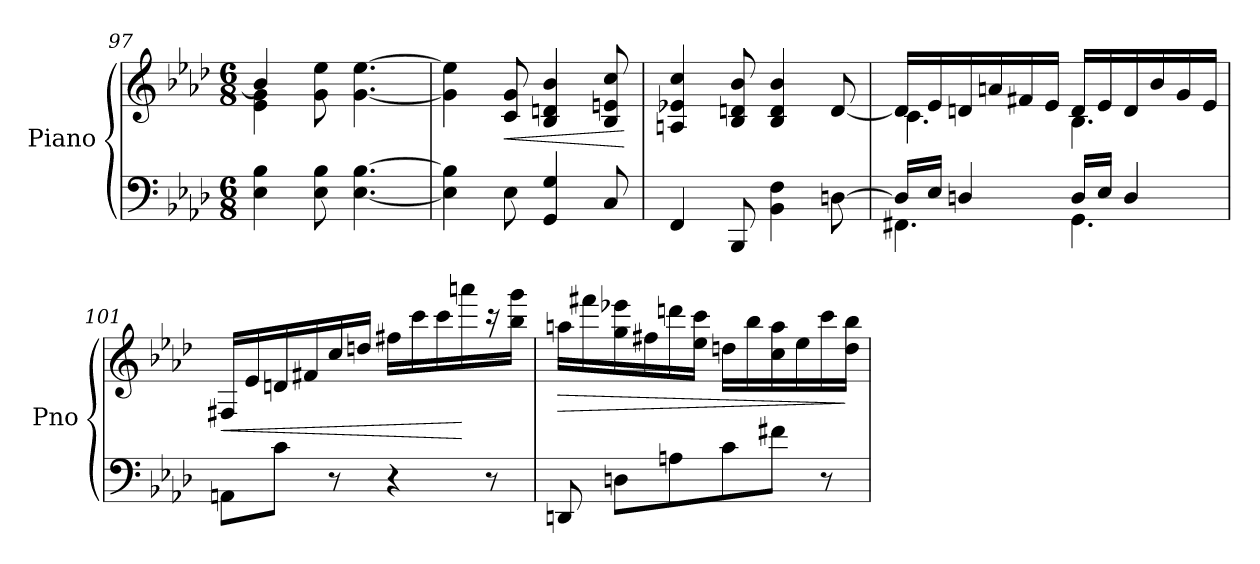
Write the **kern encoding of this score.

**kern	**kern	**dynam
*part1	*part1	*part1
*staff2	*staff1	*staff1/2
*I"Piano	*	*
*I'Pno	*	*
*clefF4	*clefG2	*
*k[b-e-a-d-]	*k[b-e-a-d-]	*
*M6/8	*M6/8	*
=97	=97	=97
*	*^	*
4E-\ 4B-\	4b-/]	4e-\ 4g\	.
8E-\ 8B-\	8g\ 8ee-\	2rcyy	.
[4.E-\ [4.B-\	[4.g\ [4.ee-\	.	.
*	*v	*v	*
=98	=98	=98
4E-\] 4B-\]	4g\] 4ee-\]	.
!	!	!LO:HP:b
8E-\	8c/ 8g/	<
4GG/ 4G/	4B-/ 4dn/ 4b-/	.
8C/	8B-/ 8en/ 8cc/	.
.	.	[
!!LO:LB:g=z
=99	=99	=99
4FF/	4An/ 4e-X/ 4cc/	.
8BBB-/	8B-/ 8dn/ 8b-/	.
4BB-\ 4F\	4B-/ 4d/ 4b-/	.
[8Dn\	[8d/	.
=100	=100	=100
*^	*^	*
16D/LL]	4.FF#X\	16d/LL]	4.c\	.
16E-/JJ	.	16e-/	.	.
4Dn/	.	16dn/	.	.
.	.	16an/	.	.
.	.	16f#X/	.	.
.	.	16e-/JJ	.	.
16D/LL	4.GG\	16d/LL	4.B-\	.
16E-/JJ	.	16e-/	.	.
4D/	.	16d/	.	.
.	.	16b-/	.	.
.	.	16g/	.	.
.	.	16e-/JJ	.	.
*v	*v	*	*	*
*	*v	*v	*
=101	=101	=101
!	!	!LO:HP:b
8AAn\L	16F#X/LL	<
.	16e-/	.
8c\J	16dn/	.
.	16f#X/	.
8r	16cc/	.
.	16ddn/JJ	.
4r	16ff#X\LL	.
.	16ccc\	.
.	16ccc\	.
.	16aaan\	[
8r	16rccc	.
.	16bb-\ 16ggg\JJ	.
=102	=102	=102
!	!	!LO:HP:b
8DDn/	16aan\LL	>
.	16fff#X\	.
8Dn\L	16gg\ 16eee-X\	.
.	16ff#X\	.
8An\	16dddn\	.
.	16ee-\ 16ccc\JJ	.
8c\	16ddn\LL	.
.	16bb-\	.
8f#X\J	16cc\ 16aa\	.
.	16ee-\	.
8r	16ccc\	.
.	16dd\ 16bb-\JJ	]
=	=	=
*-	*-	*-
